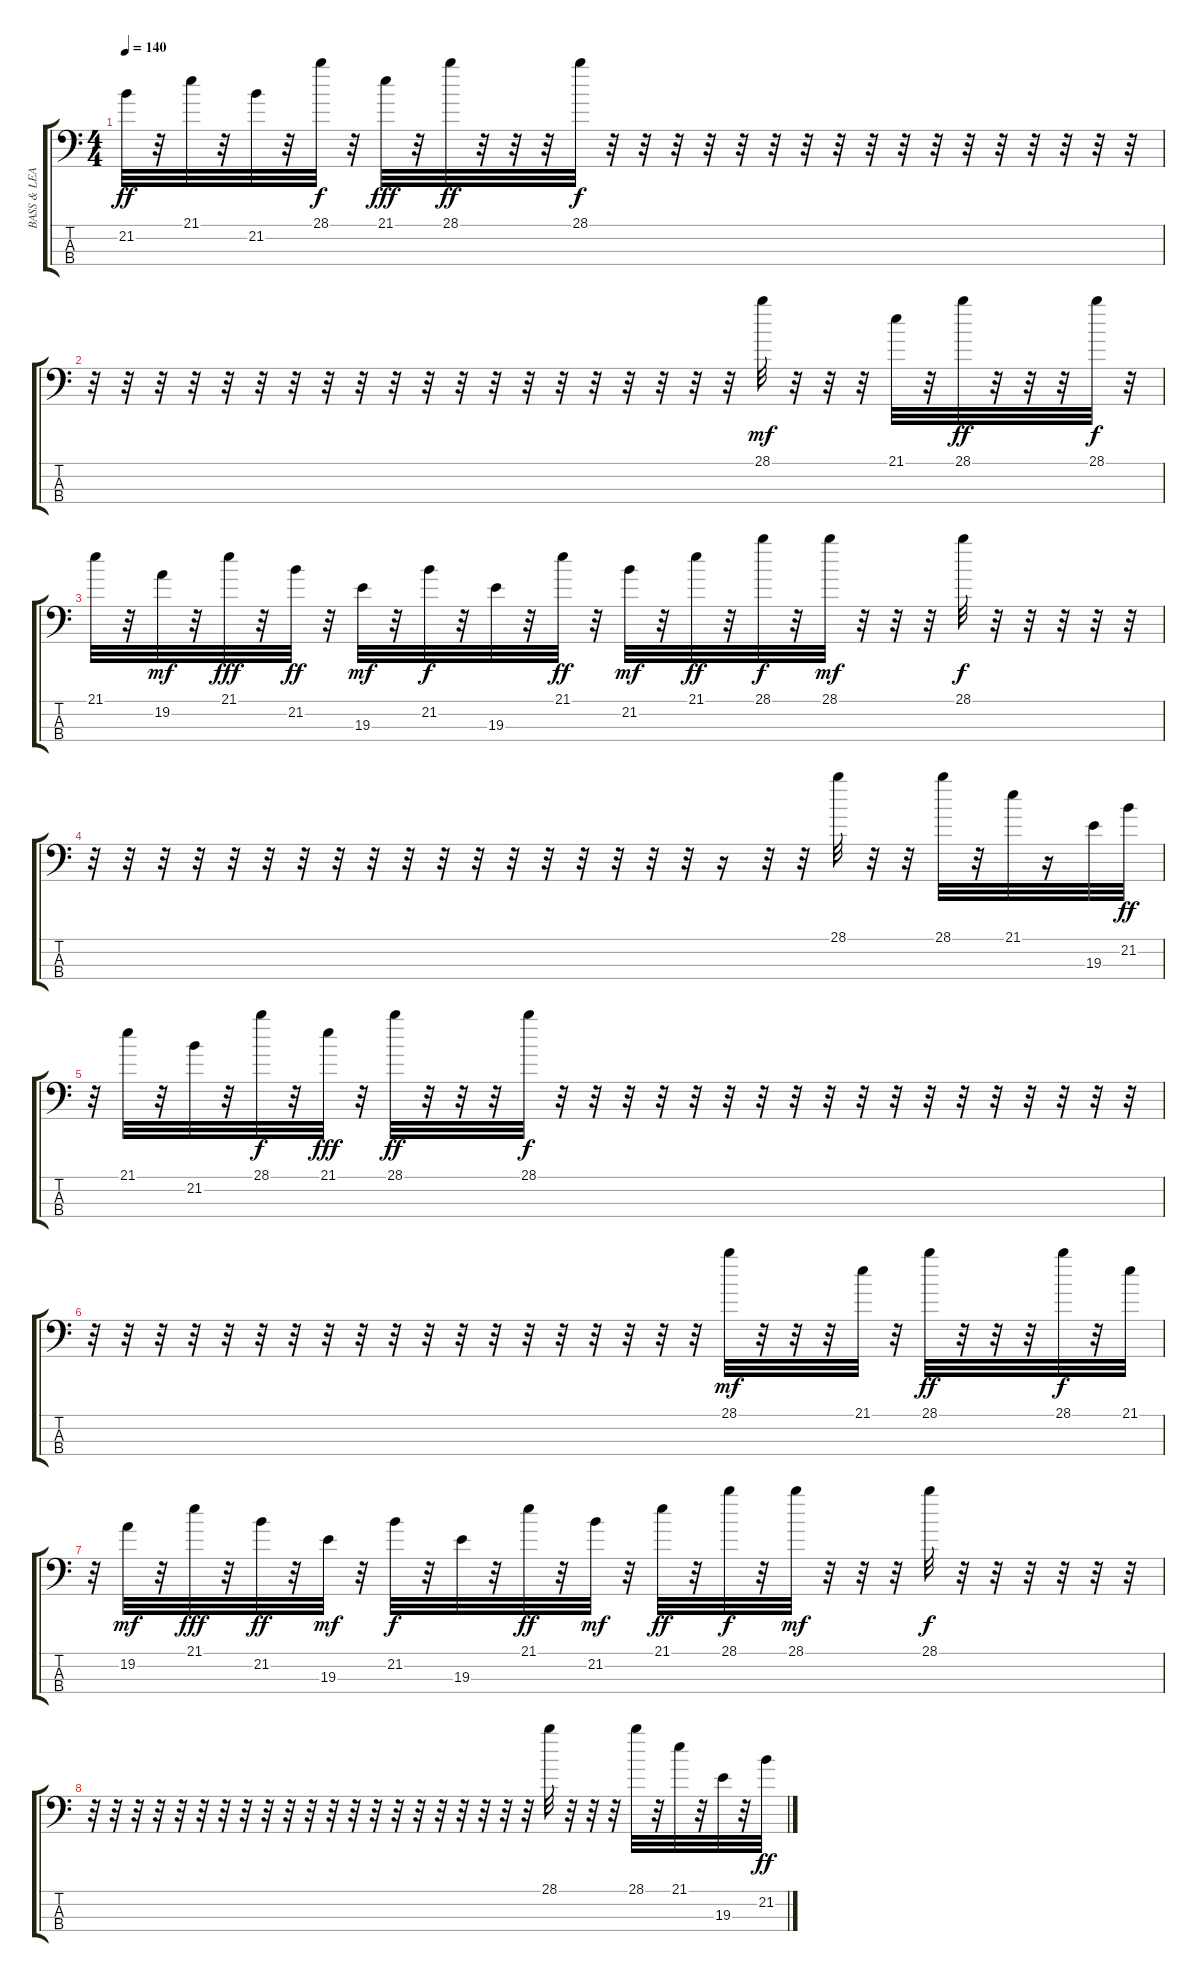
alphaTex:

\track ("BASS & LEAD" "BASS & LEA") {instrument synthbass2}
\staff {score tabs}
\tuning (G2 D2 A1 E1) {hide}
\ts (4 4)
\tempo 140
\clef f4
\ks c
21.2.32{dy ff} r.32 21.1.32 r.32 21.2.32 r.32 28.1.32{dy f} r.32 21.1.32{dy fff} r.32 28.1.32{dy ff} r.32 r.32 r.32 28.1.32{dy f} r.32 r.32 r.32 r.32 r.32 r.32 r.32 r.32 r.32 r.32 r.32 r.32 r.32 r.32 r.32 r.32 r.32 |
r.32 r.32 r.32 r.32 r.32 r.32 r.32 r.32 r.32 r.32 r.32 r.32 r.32 r.32 r.32 r.32 r.32 r.32 r.32 r.32 28.1.32{dy mf} r.32 r.32 r.32 21.1.32 r.32 28.1.32{dy ff} r.32 r.32 r.32 28.1.32{dy f} r.32 |
21.1.32 r.32 19.2.32{dy mf} r.32 21.1.32{dy fff} r.32 21.2.32{dy ff} r.32 19.3.32{dy mf} r.32 21.2.32{dy f} r.32 19.3.32 r.32 21.1.32{dy ff} r.32 21.2.32{dy mf} r.32 21.1.32{dy ff} r.32 28.1.32{dy f} r.32 28.1.32{dy mf} r.32 r.32 r.32 28.1.32{dy f} r.32 r.32 r.32 r.32 r.32 |
r.32 r.32 r.32 r.32 r.32 r.32 r.32 r.32 r.32 r.32 r.32 r.32 r.32 r.32 r.32 r.32 r.32 r.32 r.16 r.32 r.32 28.1.32 r.32 r.32 28.1.32 r.32 21.1.32 r.16 19.3.32 21.2.32{dy ff} |
r.32 21.1.32 r.32 21.2.32 r.32 28.1.32{dy f} r.32 21.1.32{dy fff} r.32 28.1.32{dy ff} r.32 r.32 r.32 28.1.32{dy f} r.32 r.32 r.32 r.32 r.32 r.32 r.32 r.32 r.32 r.32 r.32 r.32 r.32 r.32 r.32 r.32 r.32 r.32 |
r.32 r.32 r.32 r.32 r.32 r.32 r.32 r.32 r.32 r.32 r.32 r.32 r.32 r.32 r.32 r.32 r.32 r.32 r.32 28.1.32{dy mf} r.32 r.32 r.32 21.1.32 r.32 28.1.32{dy ff} r.32 r.32 r.32 28.1.32{dy f} r.32 21.1.32 |
r.32 19.2.32{dy mf} r.32 21.1.32{dy fff} r.32 21.2.32{dy ff} r.32 19.3.32{dy mf} r.32 21.2.32{dy f} r.32 19.3.32 r.32 21.1.32{dy ff} r.32 21.2.32{dy mf} r.32 21.1.32{dy ff} r.32 28.1.32{dy f} r.32 28.1.32{dy mf} r.32 r.32 r.32 28.1.32{dy f} r.32 r.32 r.32 r.32 r.32 r.32 |
r.32 r.32 r.32 r.32 r.32 r.32 r.32 r.32 r.32 r.32 r.32 r.32 r.32 r.32 r.32 r.32 r.32 r.32 r.32 r.32 r.32 28.1.32 r.32 r.32 r.32 28.1.32 r.32 21.1.32 r.32 19.3.32 r.32 21.2.32{dy ff}
